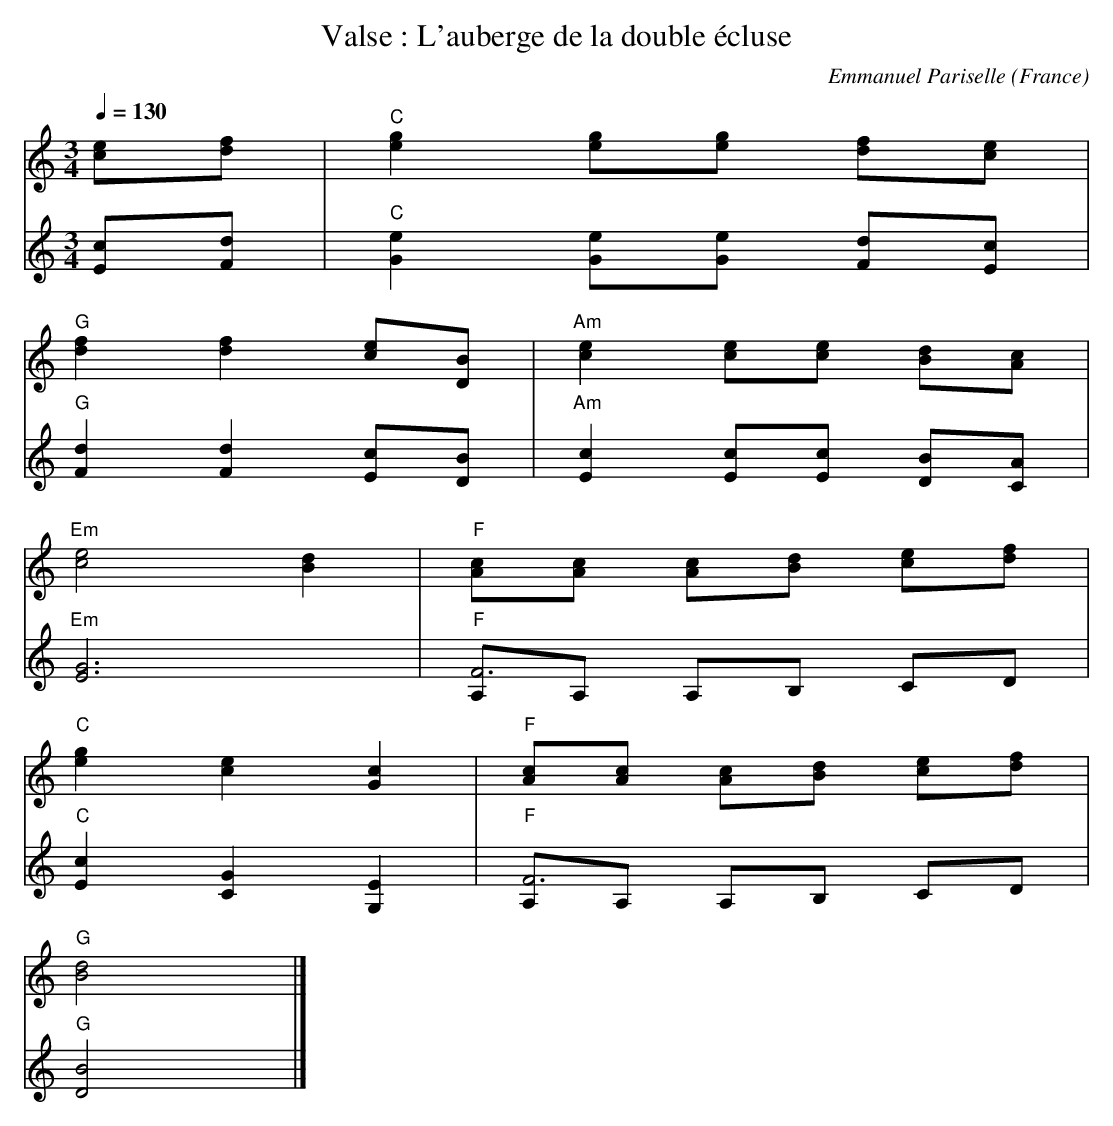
X:1
T:Valse : L'auberge de la double écluse
C:Emmanuel Pariselle
O:France
M:3/4
L:1/8
Q:1/4=130
K:C
V:1
[ec][fd] | "C"[g2e2] [ge][ge] [fd][ec] |
"G"[f2d2] [f2d2] [ec][BD] | "Am"[e2c2] [ec][ec] [dB][cA] |
"Em"[e4c4] [d2B2] | "F"[cA][cA] [cA][dB] [ec][fd] |
"C"[g2e2] [e2c2] [c2G2] | "F"[cA][cA] [cA][dB] [ec][fd] |
"G"[d4B4] |]
V:2
[cE][dF] | "C"[e2G2] [eG][eG] [dF][cE] |
"G"[d2F2] [d2F2] [cE][BD] | "Am"[c2E2] [cE][cE] [BD][AC] |
"Em"[G6E6] | "F"[A,F6]A, A,B, CD|
"C"[c2E2] [G2C2] [E2G,2] | "F"[A,F6]A, A,B, CD | "G"[B4D4] |]
